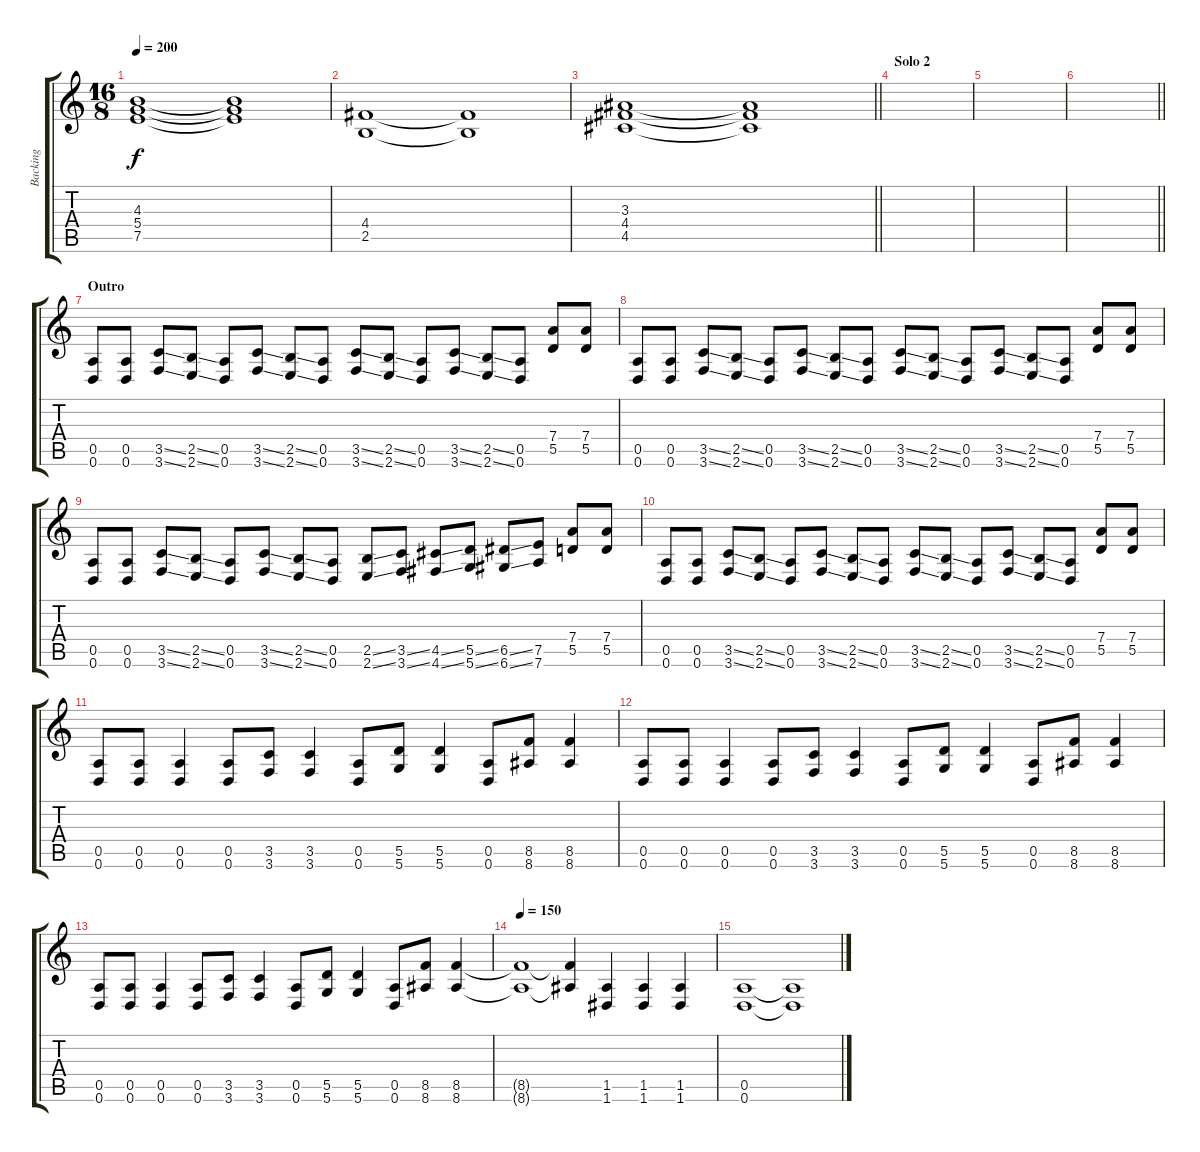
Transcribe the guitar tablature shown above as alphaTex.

\track ("Backing" "Backing") {instrument distortionguitar}
\staff {score tabs}
\tuning (E4 B3 G3 D3 A2 D2) {hide}
\ts (16 8)
\tempo 200
\clef g2
\ks c
(4.3 5.4 7.5).1{dy f} (4.3{t} 5.4{t} 7.5{t}).1 |
(4.4 2.5).1 (4.4{t} 2.5{t}).1 |
\barLineRight lightlight
(3.3 4.4 4.5).1 (3.3{t} 4.4{t} 4.5{t}).1 |
\section ("" "Solo 2")
|
|
\barLineRight lightlight
|
\section ("" "Outro")
(0.5 0.6).8 (0.5 0.6).8 (3.5{ss} 3.6{ss}).8 (2.5{ss} 2.6{ss}).8 (0.5 0.6).8 (3.5{ss} 3.6{ss}).8 (2.5{ss} 2.6{ss}).8 (0.5 0.6).8 (3.5{ss} 3.6{ss}).8 (2.5{ss} 2.6{ss}).8 (0.5 0.6).8 (3.5{ss} 3.6{ss}).8 (2.5{ss} 2.6{ss}).8 (0.5 0.6).8 (7.4 5.5).8 (7.4 5.5).8 |
(0.5 0.6).8 (0.5 0.6).8 (3.5{ss} 3.6{ss}).8 (2.5{ss} 2.6{ss}).8 (0.5 0.6).8 (3.5{ss} 3.6{ss}).8 (2.5{ss} 2.6{ss}).8 (0.5 0.6).8 (3.5{ss} 3.6{ss}).8 (2.5{ss} 2.6{ss}).8 (0.5 0.6).8 (3.5{ss} 3.6{ss}).8 (2.5{ss} 2.6{ss}).8 (0.5 0.6).8 (7.4 5.5).8 (7.4 5.5).8 |
(0.5 0.6).8 (0.5 0.6).8 (3.5{ss} 3.6{ss}).8 (2.5{ss} 2.6{ss}).8 (0.5 0.6).8 (3.5{ss} 3.6{ss}).8 (2.5{ss} 2.6{ss}).8 (0.5 0.6).8 (2.5{ss} 2.6{ss}).8 (3.5{ss} 3.6{ss}).8 (4.5{ss} 4.6{ss}).8 (5.5{ss} 5.6{ss}).8 (6.5{ss} 6.6{ss}).8 (7.5 7.6).8 (7.4 5.5).8 (7.4 5.5).8 |
(0.5 0.6).8 (0.5 0.6).8 (3.5{ss} 3.6{ss}).8 (2.5{ss} 2.6{ss}).8 (0.5 0.6).8 (3.5{ss} 3.6{ss}).8 (2.5{ss} 2.6{ss}).8 (0.5 0.6).8 (3.5{ss} 3.6{ss}).8 (2.5{ss} 2.6{ss}).8 (0.5 0.6).8 (3.5{ss} 3.6{ss}).8 (2.5{ss} 2.6{ss}).8 (0.5 0.6).8 (7.4 5.5).8 (7.4 5.5).8 |
(0.5 0.6).8 (0.5 0.6).8 (0.5 0.6).4 (0.5 0.6).8 (3.5 3.6).8 (3.5 3.6).4 (0.5 0.6).8 (5.5 5.6).8 (5.5 5.6).4 (0.5 0.6).8 (8.5 8.6).8 (8.5 8.6).4 |
(0.5 0.6).8 (0.5 0.6).8 (0.5 0.6).4 (0.5 0.6).8 (3.5 3.6).8 (3.5 3.6).4 (0.5 0.6).8 (5.5 5.6).8 (5.5 5.6).4 (0.5 0.6).8 (8.5 8.6).8 (8.5 8.6).4 |
(0.5 0.6).8 (0.5 0.6).8 (0.5 0.6).4 (0.5 0.6).8 (3.5 3.6).8 (3.5 3.6).4 (0.5 0.6).8 (5.5 5.6).8 (5.5 5.6).4 (0.5 0.6).8 (8.5 8.6).8 (8.5 8.6).4 |
\tempo 150
(8.5{t} 8.6{t}).1 (8.5{t} 8.6{t}).4 (1.5 1.6).4 (1.5 1.6).4 (1.5 1.6).4 |
(0.5 0.6).1 (0.5{t} 0.6{t}).1
